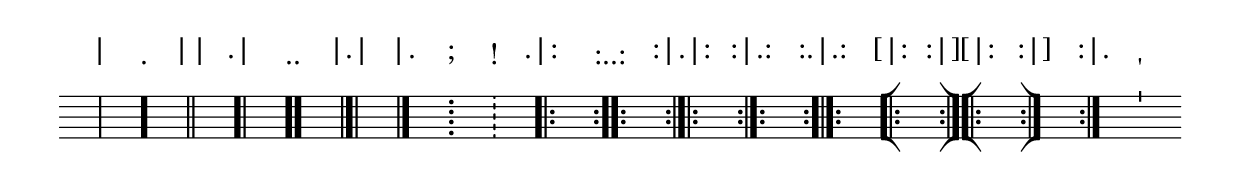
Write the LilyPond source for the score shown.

\version "2.18.0"

\header {
  texidoc = "
There are many types of bar lines available. 

"
  doctitle = "Many types of bar lines"
}
%% http://lsr.di.unimi.it/LSR/Item?id=89
%% see also http://www.lilypond.org/doc/v2.18/Documentation/notation/bars.fr.html

%% Updated/modified by P.P.Schneider on Feb. 2014

\score {
  {  
    s4 \bar "|"    \mark \markup {  \simple #"|" }
    s \bar "."     \mark \markup {  \simple #"." }
    s \bar "||"    \mark \markup {  \simple #"||" }
    s \bar ".|"    \mark \markup {  \simple #".|" }
    s \bar ".."    \mark \markup {  \simple #".." }
    s \bar "|.|"   \mark \markup {  \simple #"|.|" }
    s \bar "|."    \mark \markup {  \simple #"|." }
    s \bar ";"     \mark \markup {  \simple #";" }
    s \bar "!"     \mark \markup {  \simple #"!" }
    s \bar ".|:"   \mark \markup {  \simple #".|:" }
    s \bar ":..:"  \mark \markup {  \simple #":..:" }
    s \bar ":|.|:" \mark \markup {  \simple #":|.|:" }
    s \bar ":|.:"  \mark \markup {  \simple #":|.:" }
    s \bar ":.|.:" \mark \markup {  \simple #":.|.:" }
    s \bar "[|:"   \mark \markup {  \simple #"[|:" }
    s \bar ":|][|:"\mark \markup {  \simple #":|][|:" }
    s \bar ":|]"   \mark \markup {  \simple #":|]" }
    s \bar ":|."   \mark \markup {  \simple #":|." }
    s \bar "'"     \mark \markup {  \simple #"'" }
    s \bar ""
  }
  \layout {
    indent = 0
    \context {
      \Score
      \override TimeSignature.stencil = ##f
      \override Clef.stencil = ##f
      \override RehearsalMark.padding = #3
    }
  }
}

